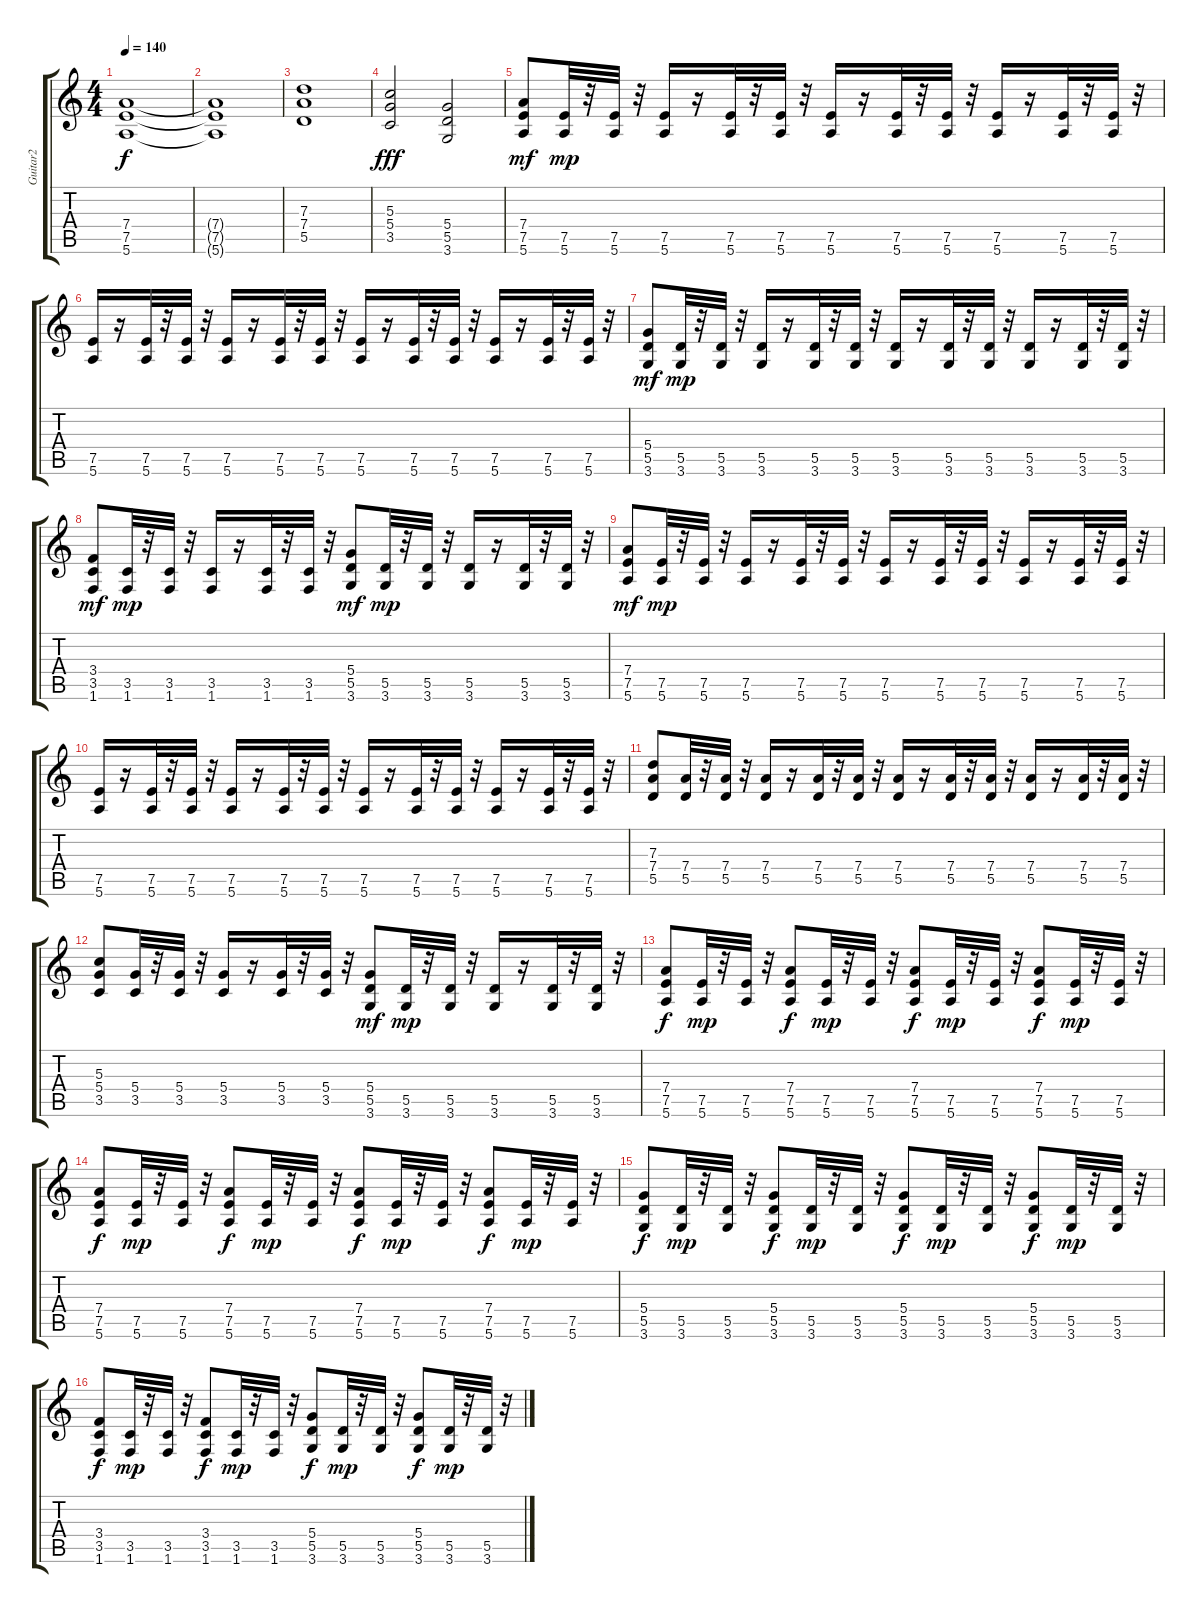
\track ("Guitar2" "Guitar2") {instrument distortionguitar}
\staff {score tabs}
\tuning (E4 B3 G3 D3 A2 E2) {hide}
\ts (4 4)
\tempo 140
\clef g2
\ks c
(7.4 7.5 5.6).1{dy f} |
(7.4{t} 7.5{t} 5.6{t}).1 |
(7.3 7.4 5.5).1 |
(5.3 5.4 3.5).2{dy fff} (5.4 5.5 3.6).2 |
(7.4 7.5 5.6).8{dy mf} (7.5 5.6).32{dy mp} r.32 (7.5 5.6).32 r.32 (7.5 5.6).16 r.16 (7.5 5.6).32 r.32 (7.5 5.6).32 r.32 (7.5 5.6).16 r.16 (7.5 5.6).32 r.32 (7.5 5.6).32 r.32 (7.5 5.6).16 r.16 (7.5 5.6).32 r.32 (7.5 5.6).32 r.32 |
(7.5 5.6).16 r.16 (7.5 5.6).32 r.32 (7.5 5.6).32 r.32 (7.5 5.6).16 r.16 (7.5 5.6).32 r.32 (7.5 5.6).32 r.32 (7.5 5.6).16 r.16 (7.5 5.6).32 r.32 (7.5 5.6).32 r.32 (7.5 5.6).16 r.16 (7.5 5.6).32 r.32 (7.5 5.6).32 r.32 |
(5.4 5.5 3.6).8{dy mf} (5.5 3.6).32{dy mp} r.32 (5.5 3.6).32 r.32 (5.5 3.6).16 r.16 (5.5 3.6).32 r.32 (5.5 3.6).32 r.32 (5.5 3.6).16 r.16 (5.5 3.6).32 r.32 (5.5 3.6).32 r.32 (5.5 3.6).16 r.16 (5.5 3.6).32 r.32 (5.5 3.6).32 r.32 |
(3.4 3.5 1.6).8{dy mf} (3.5 1.6).32{dy mp} r.32 (3.5 1.6).32 r.32 (3.5 1.6).16 r.16 (3.5 1.6).32 r.32 (3.5 1.6).32 r.32 (5.4 5.5 3.6).8{dy mf} (5.5 3.6).32{dy mp} r.32 (5.5 3.6).32 r.32 (5.5 3.6).16 r.16 (5.5 3.6).32 r.32 (5.5 3.6).32 r.32 |
(7.4 7.5 5.6).8{dy mf} (7.5 5.6).32{dy mp} r.32 (7.5 5.6).32 r.32 (7.5 5.6).16 r.16 (7.5 5.6).32 r.32 (7.5 5.6).32 r.32 (7.5 5.6).16 r.16 (7.5 5.6).32 r.32 (7.5 5.6).32 r.32 (7.5 5.6).16 r.16 (7.5 5.6).32 r.32 (7.5 5.6).32 r.32 |
(7.5 5.6).16 r.16 (7.5 5.6).32 r.32 (7.5 5.6).32 r.32 (7.5 5.6).16 r.16 (7.5 5.6).32 r.32 (7.5 5.6).32 r.32 (7.5 5.6).16 r.16 (7.5 5.6).32 r.32 (7.5 5.6).32 r.32 (7.5 5.6).16 r.16 (7.5 5.6).32 r.32 (7.5 5.6).32 r.32 |
(7.3 7.4 5.5).8 (7.4 5.5).32 r.32 (7.4 5.5).32 r.32 (7.4 5.5).16 r.16 (7.4 5.5).32 r.32 (7.4 5.5).32 r.32 (7.4 5.5).16 r.16 (7.4 5.5).32 r.32 (7.4 5.5).32 r.32 (7.4 5.5).16 r.16 (7.4 5.5).32 r.32 (7.4 5.5).32 r.32 |
(5.3 5.4 3.5).8 (5.4 3.5).32 r.32 (5.4 3.5).32 r.32 (5.4 3.5).16 r.16 (5.4 3.5).32 r.32 (5.4 3.5).32 r.32 (5.4 5.5 3.6).8{dy mf} (5.5 3.6).32{dy mp} r.32 (5.5 3.6).32 r.32 (5.5 3.6).16 r.16 (5.5 3.6).32 r.32 (5.5 3.6).32 r.32 |
(7.4 7.5 5.6).8{dy f} (7.5 5.6).32{dy mp} r.32 (7.5 5.6).32 r.32 (7.4 7.5 5.6).8{dy f} (7.5 5.6).32{dy mp} r.32 (7.5 5.6).32 r.32 (7.4 7.5 5.6).8{dy f} (7.5 5.6).32{dy mp} r.32 (7.5 5.6).32 r.32 (7.4 7.5 5.6).8{dy f} (7.5 5.6).32{dy mp} r.32 (7.5 5.6).32 r.32 |
(7.4 7.5 5.6).8{dy f} (7.5 5.6).32{dy mp} r.32 (7.5 5.6).32 r.32 (7.4 7.5 5.6).8{dy f} (7.5 5.6).32{dy mp} r.32 (7.5 5.6).32 r.32 (7.4 7.5 5.6).8{dy f} (7.5 5.6).32{dy mp} r.32 (7.5 5.6).32 r.32 (7.4 7.5 5.6).8{dy f} (7.5 5.6).32{dy mp} r.32 (7.5 5.6).32 r.32 |
(5.4 5.5 3.6).8{dy f} (5.5 3.6).32{dy mp} r.32 (5.5 3.6).32 r.32 (5.4 5.5 3.6).8{dy f} (5.5 3.6).32{dy mp} r.32 (5.5 3.6).32 r.32 (5.4 5.5 3.6).8{dy f} (5.5 3.6).32{dy mp} r.32 (5.5 3.6).32 r.32 (5.4 5.5 3.6).8{dy f} (5.5 3.6).32{dy mp} r.32 (5.5 3.6).32 r.32 |
(3.4 3.5 1.6).8{dy f} (3.5 1.6).32{dy mp} r.32 (3.5 1.6).32 r.32 (3.4 3.5 1.6).8{dy f} (3.5 1.6).32{dy mp} r.32 (3.5 1.6).32 r.32 (5.4 5.5 3.6).8{dy f} (5.5 3.6).32{dy mp} r.32 (5.5 3.6).32 r.32 (5.4 5.5 3.6).8{dy f} (5.5 3.6).32{dy mp} r.32 (5.5 3.6).32 r.32
